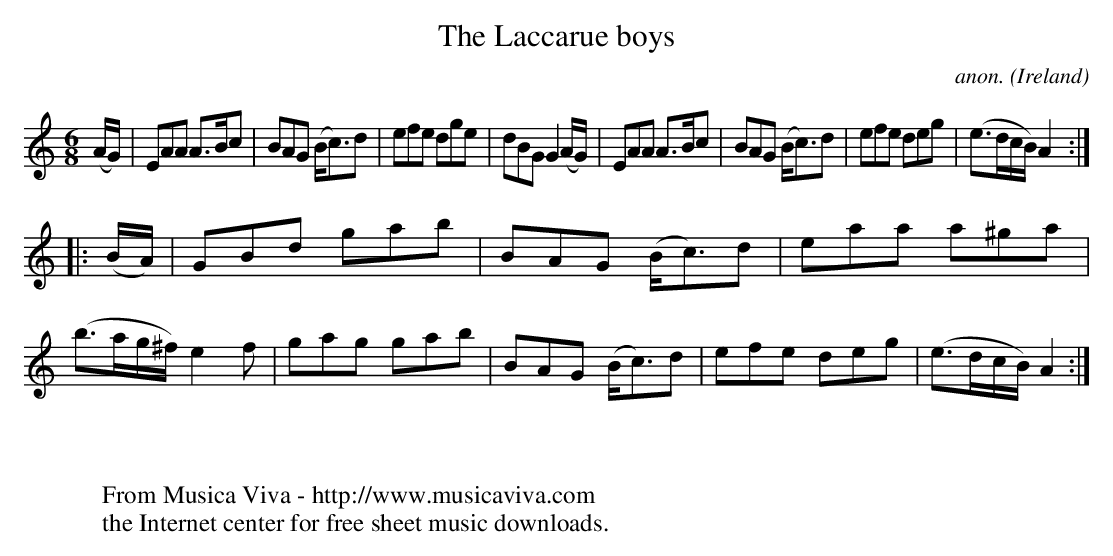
X:1
T:The Laccarue boys
C:anon.
O:Ireland
M:6/8
L:1/8
K:Am
(A/G/)|EAA A>Bc|BAG (B<c)d|efe dge|dBG G2(A/G/)|EAA A>Bc|BAG (B<c)d|efe deg|(e>dc/B/) A2:|
|:(B/A/)|GBd gab|BAG (B<c)d|eaa a^ga|(b>ag/^f/) e2f|gag gab|BAG (B<c)d|efe deg|(e>dc/B/) A2:|
W:
W:
W: From Musica Viva - http://www.musicaviva.com
W: the Internet center for free sheet music downloads.
